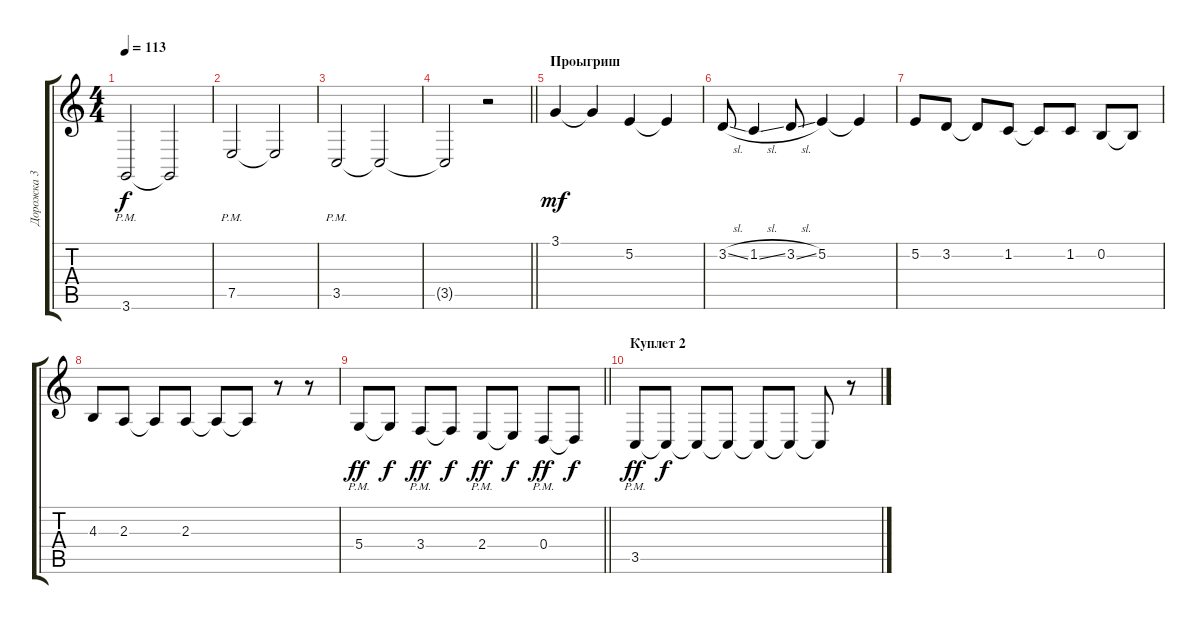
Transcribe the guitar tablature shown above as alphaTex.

\track ("Дорожка 3" "Дорожка 3") {instrument violin}
\staff {score tabs}
\tuning (E4 B3 G3 D3 A2 E2) {hide}
\ts (4 4)
\tempo 113
\clef g2
\ks c
3.6{pm}.2{dy f} 3.6{t}.2 |
7.5{pm}.2 7.5{t}.2 |
3.5{pm}.2 3.5{t}.2 |
\barLineRight lightlight
3.5{t}.2 r.2 |
\section ("" "Проыгриш")
3.1.4{dy mf} 3.1{t}.4 5.2.4 5.2{t}.4 |
3.2{sl}.8 1.2{sl}.4 3.2{sl}.8 5.2.4 5.2{t}.4 |
5.2.8 3.2.8 3.2{t}.8 1.2.8 1.2{t}.8 1.2.8 0.2.8 0.2{t}.8 |
4.3.8 2.3.8 2.3{t}.8 2.3.8 2.3{t}.8 2.3{t}.8 r.8 r.8 |
\barLineRight lightlight
5.4{pm}.8{dy ff} 5.4{t}.8{dy f} 3.4{pm}.8{dy ff} 3.4{t}.8{dy f} 2.4{pm}.8{dy ff} 2.4{t}.8{dy f} 0.4{pm}.8{dy ff} 0.4{t}.8{dy f} |
\section ("" "Куплет 2")
3.5{pm}.8{dy ff} 3.5{t}.8{dy f} 3.5{t}.8{volume 13} 3.5{t}.8{volume 12} 3.5{t}.8{volume 10} 3.5{t}.8{volume 9} 3.5{t}.8{volume 7} r.8
